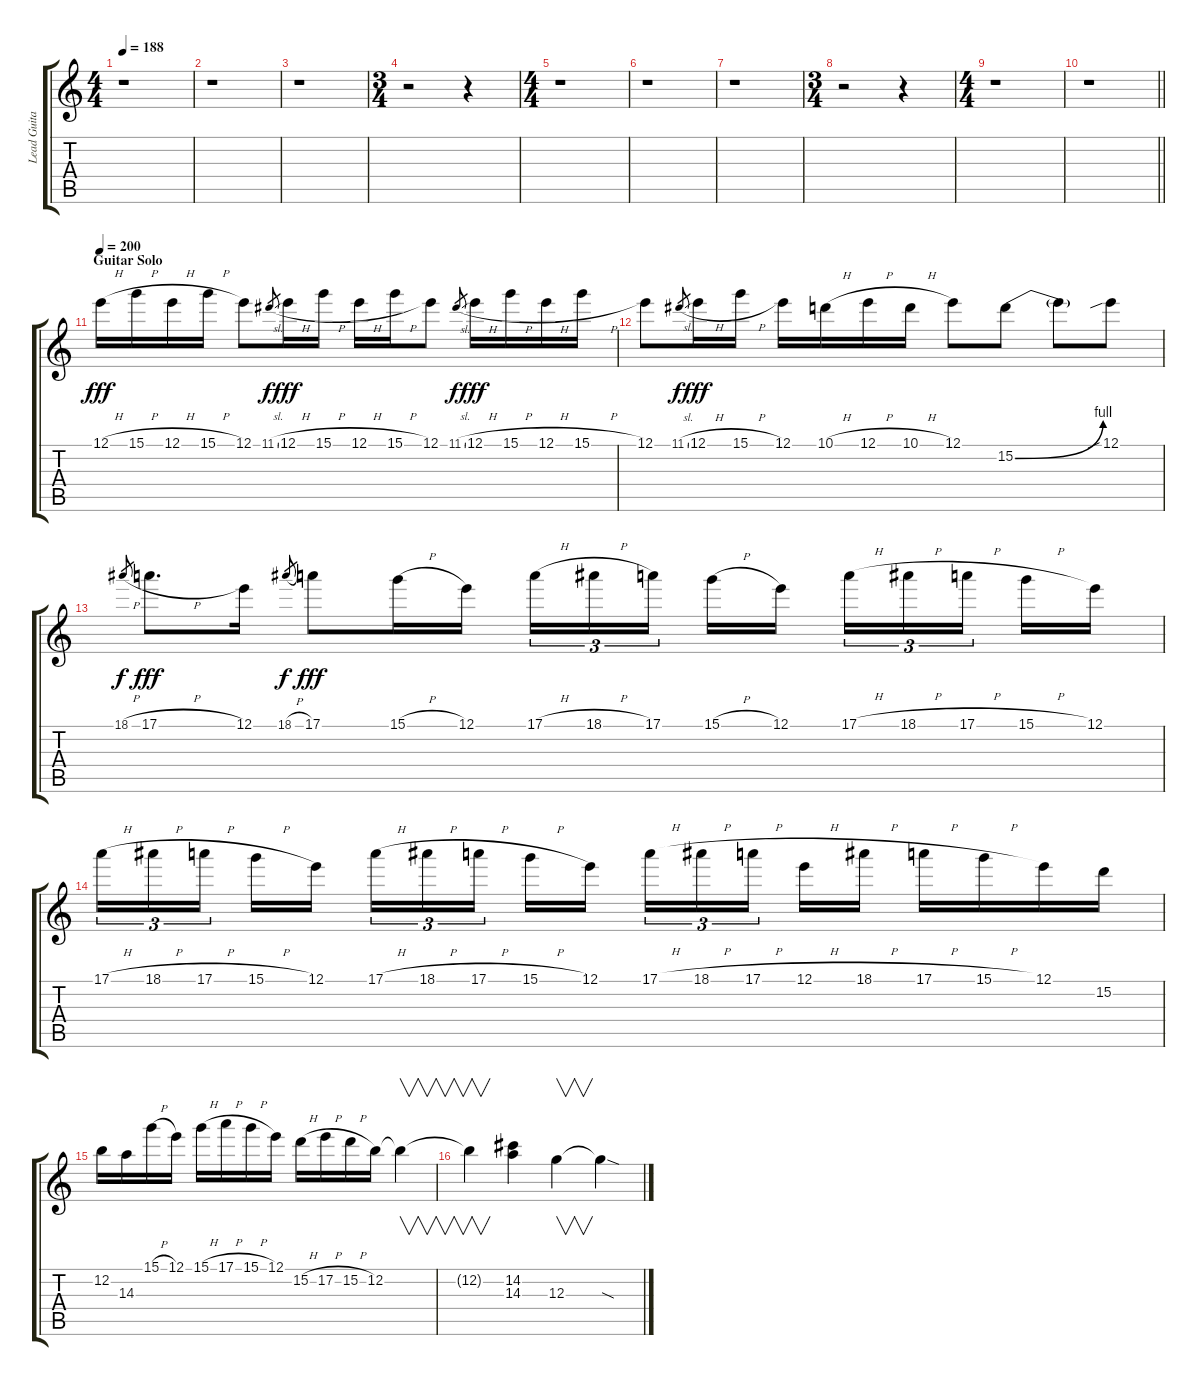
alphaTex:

\track ("Lead Guitar" "Lead Guita") {instrument overdrivenguitar}
\staff {score tabs}
\tuning (E4 B3 G3 D3 A2 E2) {hide}
\ts (4 4)
\tempo 188
\clef g2
\ks c
r.1{dy fff} |
r.1 |
r.1 |
\ts (3 4)
r.2 r.4 |
\ts (4 4)
r.1 |
r.1 |
r.1 |
\ts (3 4)
r.2 r.4 |
\ts (4 4)
r.1 |
\barLineRight lightlight
r.1 |
\section ("" "Guitar Solo")
\tempo 200
12.1{h}.16 15.1{h}.16 12.1{h}.16 15.1{h}.16 12.1.8 11.1{sl}.8{gr dy f} 12.1{h}.16{dy fff} 15.1{h}.16 12.1{h}.16 15.1{h}.16 12.1.8 11.1{sl}.8{gr dy f} 12.1{h}.16{dy fff} 15.1{h}.16 12.1{h}.16 15.1{h}.16 |
12.1.8 11.1{sl}.8{gr dy f} 12.1{h}.16{dy fff} 15.1{h}.16 12.1.16 10.1{h}.16 12.1{h}.16 10.1{h}.16 12.1.8 15.2{be (bend 0 0 60 4)}.8 15.2{t}.8 12.1{sib}.8 |
18.1{h}.8{gr dy f} 17.1{h}.8{d dy fff} 12.1.16 18.1{h}.8{gr dy f} 17.1.8{dy fff} 15.1{h}.16 12.1.16 17.1{h}.16{tu (3 2)} 18.1{h}.16{tu (3 2)} 17.1.16{tu (3 2) beam splitsecondary} 15.1{h}.16 12.1.16 17.1{h}.16{tu (3 2)} 18.1{h}.16{tu (3 2)} 17.1{h}.16{tu (3 2) beam splitsecondary} 15.1{h}.16 12.1.16 |
17.1{h}.16{tu (3 2)} 18.1{h}.16{tu (3 2)} 17.1{h}.16{tu (3 2) beam splitsecondary} 15.1{h}.16 12.1.16 17.1{h}.16{tu (3 2)} 18.1{h}.16{tu (3 2)} 17.1{h}.16{tu (3 2) beam splitsecondary} 15.1{h}.16 12.1.16 17.1{h}.16{tu (3 2)} 18.1{h}.16{tu (3 2)} 17.1{h}.16{tu (3 2) beam splitsecondary} 12.1{h}.16 18.1{h}.16 17.1{h}.16 15.1{h}.16 12.1.16 15.2.16 |
12.2.16 14.3.16 15.1{h}.16 12.1.16 15.1{h}.16 17.1{h}.16 15.1{h}.16 12.1.16 15.2{h}.16 17.2{h}.16 15.2{h}.16 12.2.16 12.2{t}.4{v} |
12.2{t}.4{v} (14.2 14.3).4 12.3.4{v} 12.3{sod t}.4
